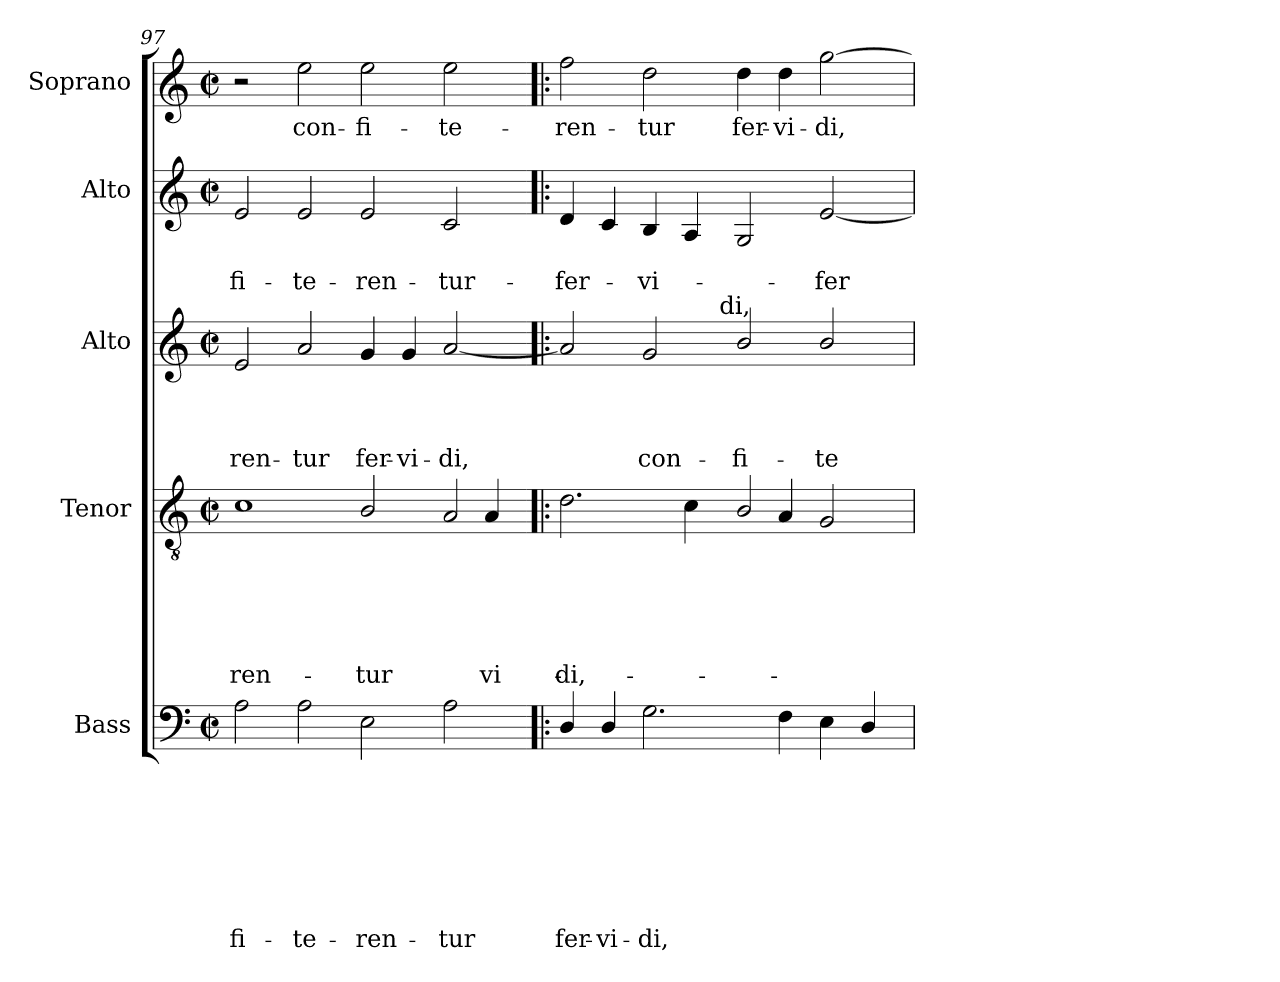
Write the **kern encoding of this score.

**kern	**text	**text	**text	**text	**text	**text	**text	**text	**kern	**text	**text	**text	**text	**text	**text	**kern	**text	**text	**text	**text	**kern	**text	**text	**kern	**text
*part5	*part5	*part5	*part5	*part5	*part5	*part5	*part5	*part5	*part4	*part4	*part4	*part4	*part4	*part4	*part4	*part3	*part3	*part3	*part3	*part3	*part2	*part2	*part2	*part1	*part1
*staff5	*staff5	*staff5	*staff5	*staff5	*staff5	*staff5	*staff5	*staff5	*staff4	*staff4	*staff4	*staff4	*staff4	*staff4	*staff4	*staff3	*staff3	*staff3	*staff3	*staff3	*staff2	*staff2	*staff2	*staff1	*staff1
*I"Bass	*	*	*	*	*	*	*	*	*I"Tenor	*	*	*	*	*	*	*I"Alto	*	*	*	*	*I"Alto	*	*	*I"Soprano	*
*I'B.	*	*	*	*	*	*	*	*	*I'T.	*	*	*	*	*	*	*I'A.	*	*	*	*	*I'A.	*	*	*I'S.	*
!!LO:PB:g=z
*clefF4	*	*	*	*	*	*	*	*	*clefGv2	*	*	*	*	*	*	*clefG2	*	*	*	*	*clefG2	*	*	*clefG2	*
*k[]	*	*	*	*	*	*	*	*	*k[]	*	*	*	*	*	*	*k[]	*	*	*	*	*k[]	*	*	*k[]	*
*C:	*	*	*	*	*	*	*	*	*C:	*	*	*	*	*	*	*C:	*	*	*	*	*C:	*	*	*C:	*
*M2/2	*	*	*	*	*	*	*	*	*M2/2	*	*	*	*	*	*	*M2/2	*	*	*	*	*M2/2	*	*	*M2/2	*
*met(c|)	*	*	*	*	*	*	*	*	*met(c|)	*	*	*	*	*	*	*met(c|)	*	*	*	*	*met(c|)	*	*	*met(c|)	*
=97	=97	=97	=97	=97	=97	=97	=97	=97	=97	=97	=97	=97	=97	=97	=97	=97	=97	=97	=97	=97	=97	=97	=97	=97	=97
!	!	!	!	!	!	!	!	!LO:LY:b	!	!	!	!	!	!	!LO:LY:b:rj	!	!	!	!	!LO:LY:b:rj	!	!	!LO:LY:b	!	!
*	*	*	*	*	*	*	*	*	*^	*	*	*	*	*	*	*	*	*	*	*	*	*	*	*	*
2A\	.	.	.	.	.	.	.	-fi-	1c	1..ryy	.	.	.	.	.	-ren-	2e/	.	.	.	-ren-	2e/	.	-fi-	2r	.
!	!	!	!	!	!	!	!	!LO:LY:b	!	!	!	!	!	!	!	!	!	!	!	!	!LO:LY:b:rj	!	!	!LO:LY:b	!	!LO:LY:b:rj
2A\	.	.	.	.	.	.	.	-te-	.	.	.	.	.	.	.	.	2a/	.	.	.	-tur	2e/	.	-te-	2ee\	con-
!	!	!	!	!	!	!	!	!LO:LY:b	!	!	!	!	!	!	!	!LO:LY:b:rj	!	!	!	!	!LO:LY:b:rj	!	!	!LO:LY:b	!	!LO:LY:b:rj
2E\	.	.	.	.	.	.	.	-ren-	2B/	.	.	.	.	.	.	-tur	4g/	.	.	.	fer-	2e/	.	-ren-	2ee\	-fi-
!	!	!	!	!	!	!	!	!	!	!	!	!	!	!	!	!	!	!	!	!	!LO:LY:b:rj	!	!	!	!	!
.	.	.	.	.	.	.	.	.	.	.	.	.	.	.	.	.	4g/	.	.	.	-vi-	.	.	.	.	.
!	!	!	!	!	!	!	!	!LO:LY:b	!	!	!	!	!	!	!	!	!	!	!	!	!LO:LY:b:rj	!	!	!LO:LY:b	!	!LO:LY:b:rj
2A\	.	.	.	.	.	.	.	-tur	2A/	.	.	.	.	.	.	.	[<2a/	.	.	.	-di,	2c/	.	-tur-	2ee\	-te-
!	!	!	!	!	!	!	!	!	!	!	!	!	!	!	!	!LO:LY:b:rj	!	!	!	!	!	!	!	!	!	!
.	.	.	.	.	.	.	.	.	.	4A/	.	.	.	.	.	vi-	.	.	.	.	.	.	.	.	.	.
=98!|:	=98!|:	=98!|:	=98!|:	=98!|:	=98!|:	=98!|:	=98!|:	=98!|:	=98!|:	=98!|:	=98!|:	=98!|:	=98!|:	=98!|:	=98!|:	=98!|:	=98!|:	=98!|:	=98!|:	=98!|:	=98!|:	=98!|:	=98!|:	=98!|:	=98!|:	=98!|:
!	!	!	!	!	!	!	!	!LO:LY:b	!	!	!	!	!	!	!	!LO:LY:b:rj	!	!	!	!	!	!	!	!LO:LY:b	!	!LO:LY:b:rj
*	*	*	*	*	*	*	*	*	*	*	*	*	*	*	*	*	*^	*	*	*	*	*	*	*	*	*
4D/	.	.	.	.	.	.	.	fer-	2.d\	1ryy	.	.	.	.	.	-di,	2a/]	2...ryy	.	.	.	.	4d/	.	-fer-	2ff\	-ren-
!	!	!	!	!	!	!	!	!LO:LY:b	!	!	!	!	!	!	!	!	!	!	!	!	!	!	!	!	!	!	!
4D/	.	.	.	.	.	.	.	-vi-	.	.	.	.	.	.	.	.	.	.	.	.	.	.	4c/	.	.	.	.
!	!	!	!	!	!	!	!	!LO:LY:b	!	!	!	!	!	!	!	!	!	!	!	!	!	!LO:LY:b:rj	!	!	!LO:LY:b	!	!LO:LY:b:rj
2.G\	.	.	.	.	.	.	.	-di,	.	.	.	.	.	.	.	.	2g/	.	.	.	.	con-	4B/	.	-vi-	2dd\	-tur
.	.	.	.	.	.	.	.	.	4c\	.	.	.	.	.	.	.	.	.	.	.	.	.	4A/	.	.	.	.
!	!	!	!	!	!	!	!	!	!	!	!	!	!	!	!	!	!	!LO:TX:a:t=di,	!	!	!	!	!	!	!	!	!
.	.	.	.	.	.	.	.	.	.	.	.	.	.	.	.	.	.	1ryy	.	.	.	.	.	.	.	.	.
!	!	!	!	!	!	!	!	!	!	!	!	!	!	!	!	!	!	!	!	!	!	!LO:LY:b:rj	!	!	!	!	!LO:LY:b:rj
.	.	.	.	.	.	.	.	.	2B/	4ryy	.	.	.	.	.	.	2b/	.	.	.	.	-fi-	2G/	.	.	4dd\	fer-
!	!	!	!	!	!	!	!	!	!	!	!	!	!	!	!	!	!	!	!	!	!	!	!	!	!	!	!LO:LY:b:rj
4F\	.	.	.	.	.	.	.	.	.	4A/	.	.	.	.	.	.	.	.	.	.	.	.	.	.	.	4dd\	-vi-
!	!	!	!	!	!	!	!	!	!	!	!	!	!	!	!	!	!	!	!	!	!	!LO:LY:b:rj	!	!	!LO:LY:b	!	!LO:LY:b:rj
4E\	.	.	.	.	.	.	.	.	2ryy	2G/	.	.	.	.	.	.	2b/	.	.	.	.	-te-	[<2e/	.	-fer-	[>2gg\	-di,
4D/	.	.	.	.	.	.	.	.	.	.	.	.	.	.	.	.	.	.	.	.	.	.	.	.	.	.	.
.	.	.	.	.	.	.	.	.	.	.	.	.	.	.	.	.	.	16ryy	.	.	.	.	.	.	.	.	.
*	*	*	*	*	*	*	*	*	*v	*v	*	*	*	*	*	*	*	*	*	*	*	*	*	*	*	*	*
*	*	*	*	*	*	*	*	*	*	*	*	*	*	*	*	*v	*v	*	*	*	*	*	*	*	*	*
=	=	=	=	=	=	=	=	=	=	=	=	=	=	=	=	=	=	=	=	=	=	=	=	=	=
*-	*-	*-	*-	*-	*-	*-	*-	*-	*-	*-	*-	*-	*-	*-	*-	*-	*-	*-	*-	*-	*-	*-	*-	*-	*-
